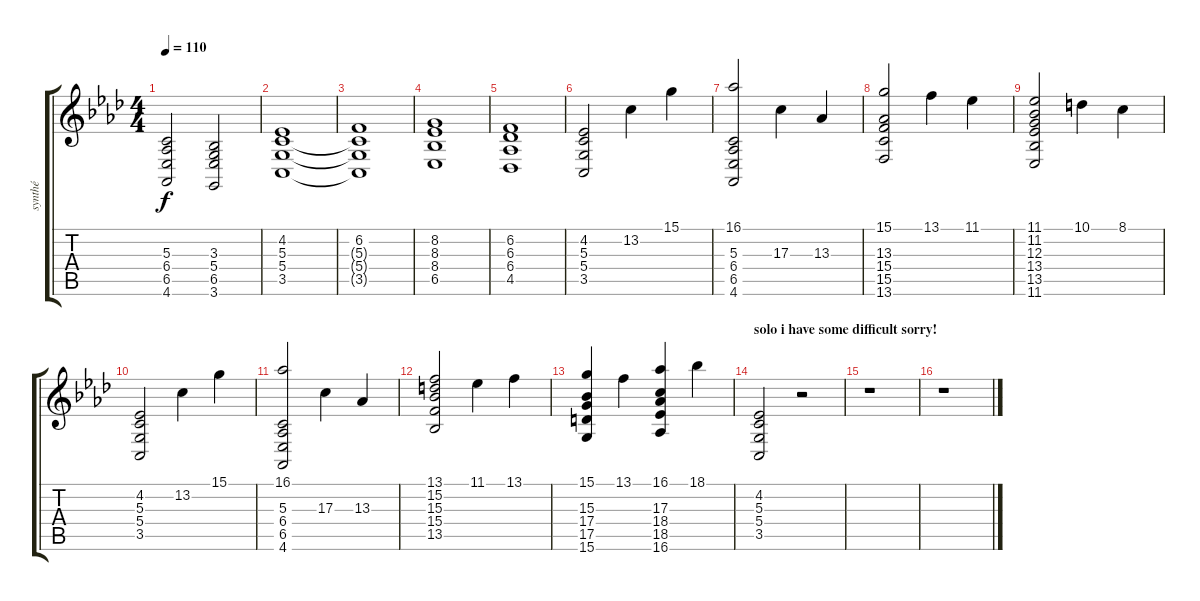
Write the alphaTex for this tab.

\track ("synthé" "synthé") {instrument stringensemble1}
\staff {score tabs}
\tuning (E4 B3 G3 D3 A2 E2) {hide}
\ts (4 4)
\tempo 110
\clef g2
\ks fminor
(5.3 6.4 6.5 4.6).2{dy f} (3.3 5.4 6.5 3.6).2 |
(4.2 5.3 5.4 3.5).1 |
(6.2 5.3{t} 5.4{t} 3.5{t}).1 |
(8.2 8.3 8.4 6.5).1 |
(6.2 6.3 6.4 4.5).1 |
(4.2 5.3 5.4 3.5).2{volume 12} 13.2.4 15.1.4 |
(16.1 5.3 6.4 6.5 4.6).2 17.3.4 13.3.4 |
(15.1 13.3 15.4 15.5 13.6).2 13.1.4 11.1.4 |
(11.1 11.2 12.3 13.4 13.5 11.6).2 10.1.4 8.1.4 |
(4.2 5.3 5.4 3.5).2{volume 12} 13.2.4 15.1.4 |
(16.1 5.3 6.4 6.5 4.6).2 17.3.4 13.3.4 |
(13.1 15.2 15.3 15.4 13.5).2 11.1.4 13.1.4 |
(15.1 15.3 17.4 17.5 15.6).4 13.1.4 (16.1 17.3 18.4 18.5 16.6).4 18.1.4 |
\section ("" "solo i have some difficult sorry!")
(4.2 5.3 5.4 3.5).2 r.2 |
r.1 |
r.1
